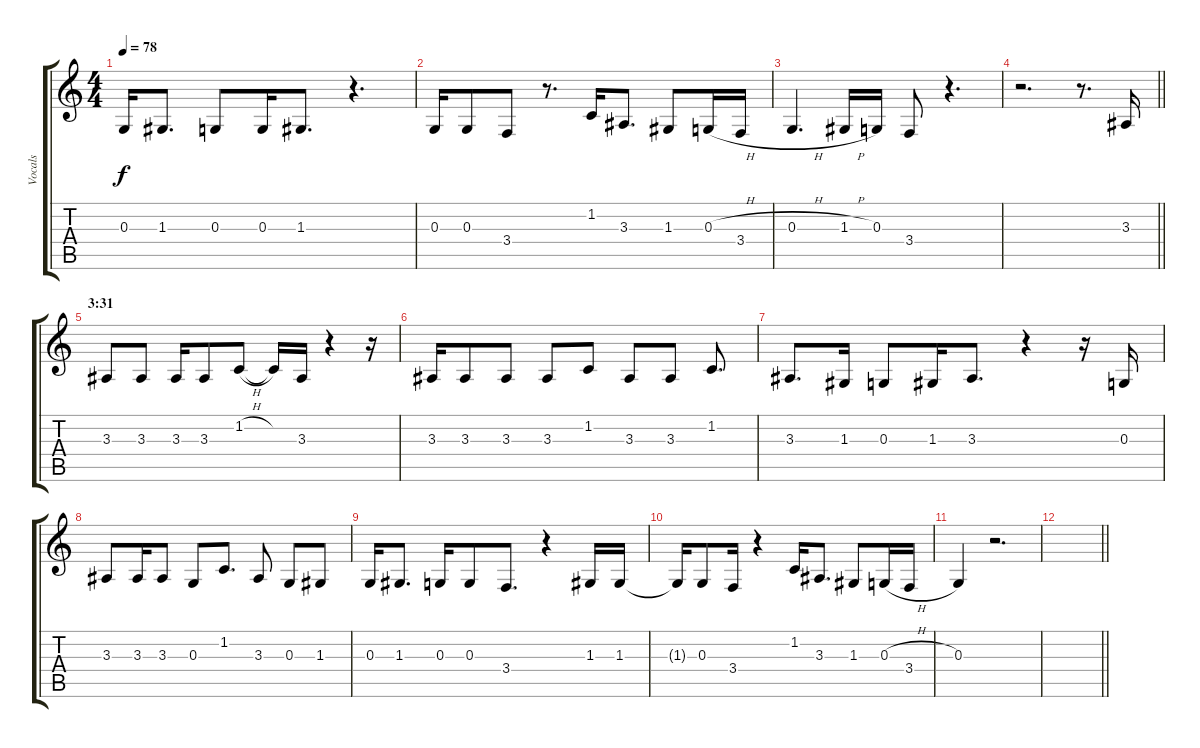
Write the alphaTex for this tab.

\track ("Vocals" "Vocals") {instrument tenorsax}
\staff {score tabs}
\tuning (E4 B3 G3 D3 A2 E2) {hide}
\ts (4 4)
\tempo 78
\clef g2
\ks c
0.3.16{dy f} 1.3.8{d} 0.3.8 0.3.16 1.3.8{d} r.4{d} |
0.3.16 0.3.8 3.4.8 r.8{d} 1.2.16 3.3.8{d} 1.3.8 0.3{h}.16 3.4.16 |
0.3{h}.4{d} 1.3{h}.16 0.3.16 3.4.8 r.4{d} |
\barLineRight lightlight
r.2{d} r.8{d} 3.3.16 |
\section ("" "3:31")
3.3.8 3.3.8 3.3.16 3.3.8 1.2{h}.8 1.2{t}.16 3.3.16 r.4 r.16 |
3.3.16 3.3.8 3.3.8 3.3.8 1.2.8 3.3.8 3.3.8 1.2.8{d} |
3.3.8{d} 1.3.16 0.3.8 1.3.16 3.3.8{d} r.4 r.16 0.3.16 |
3.3.8 3.3.16 3.3.8 0.3.8 1.2.8{d} 3.3.8 0.3.8 1.3.8 |
0.3.16 1.3.8{d} 0.3.16 0.3.8 3.4.8{d} r.4 1.3.16 1.3.16 |
1.3{t}.16 0.3.8 3.4.16 r.4 1.2.16 3.3.8{d} 1.3.8 0.3{h}.16 3.4.16 |
0.3.4 r.2{d} |
\barLineRight lightlight
